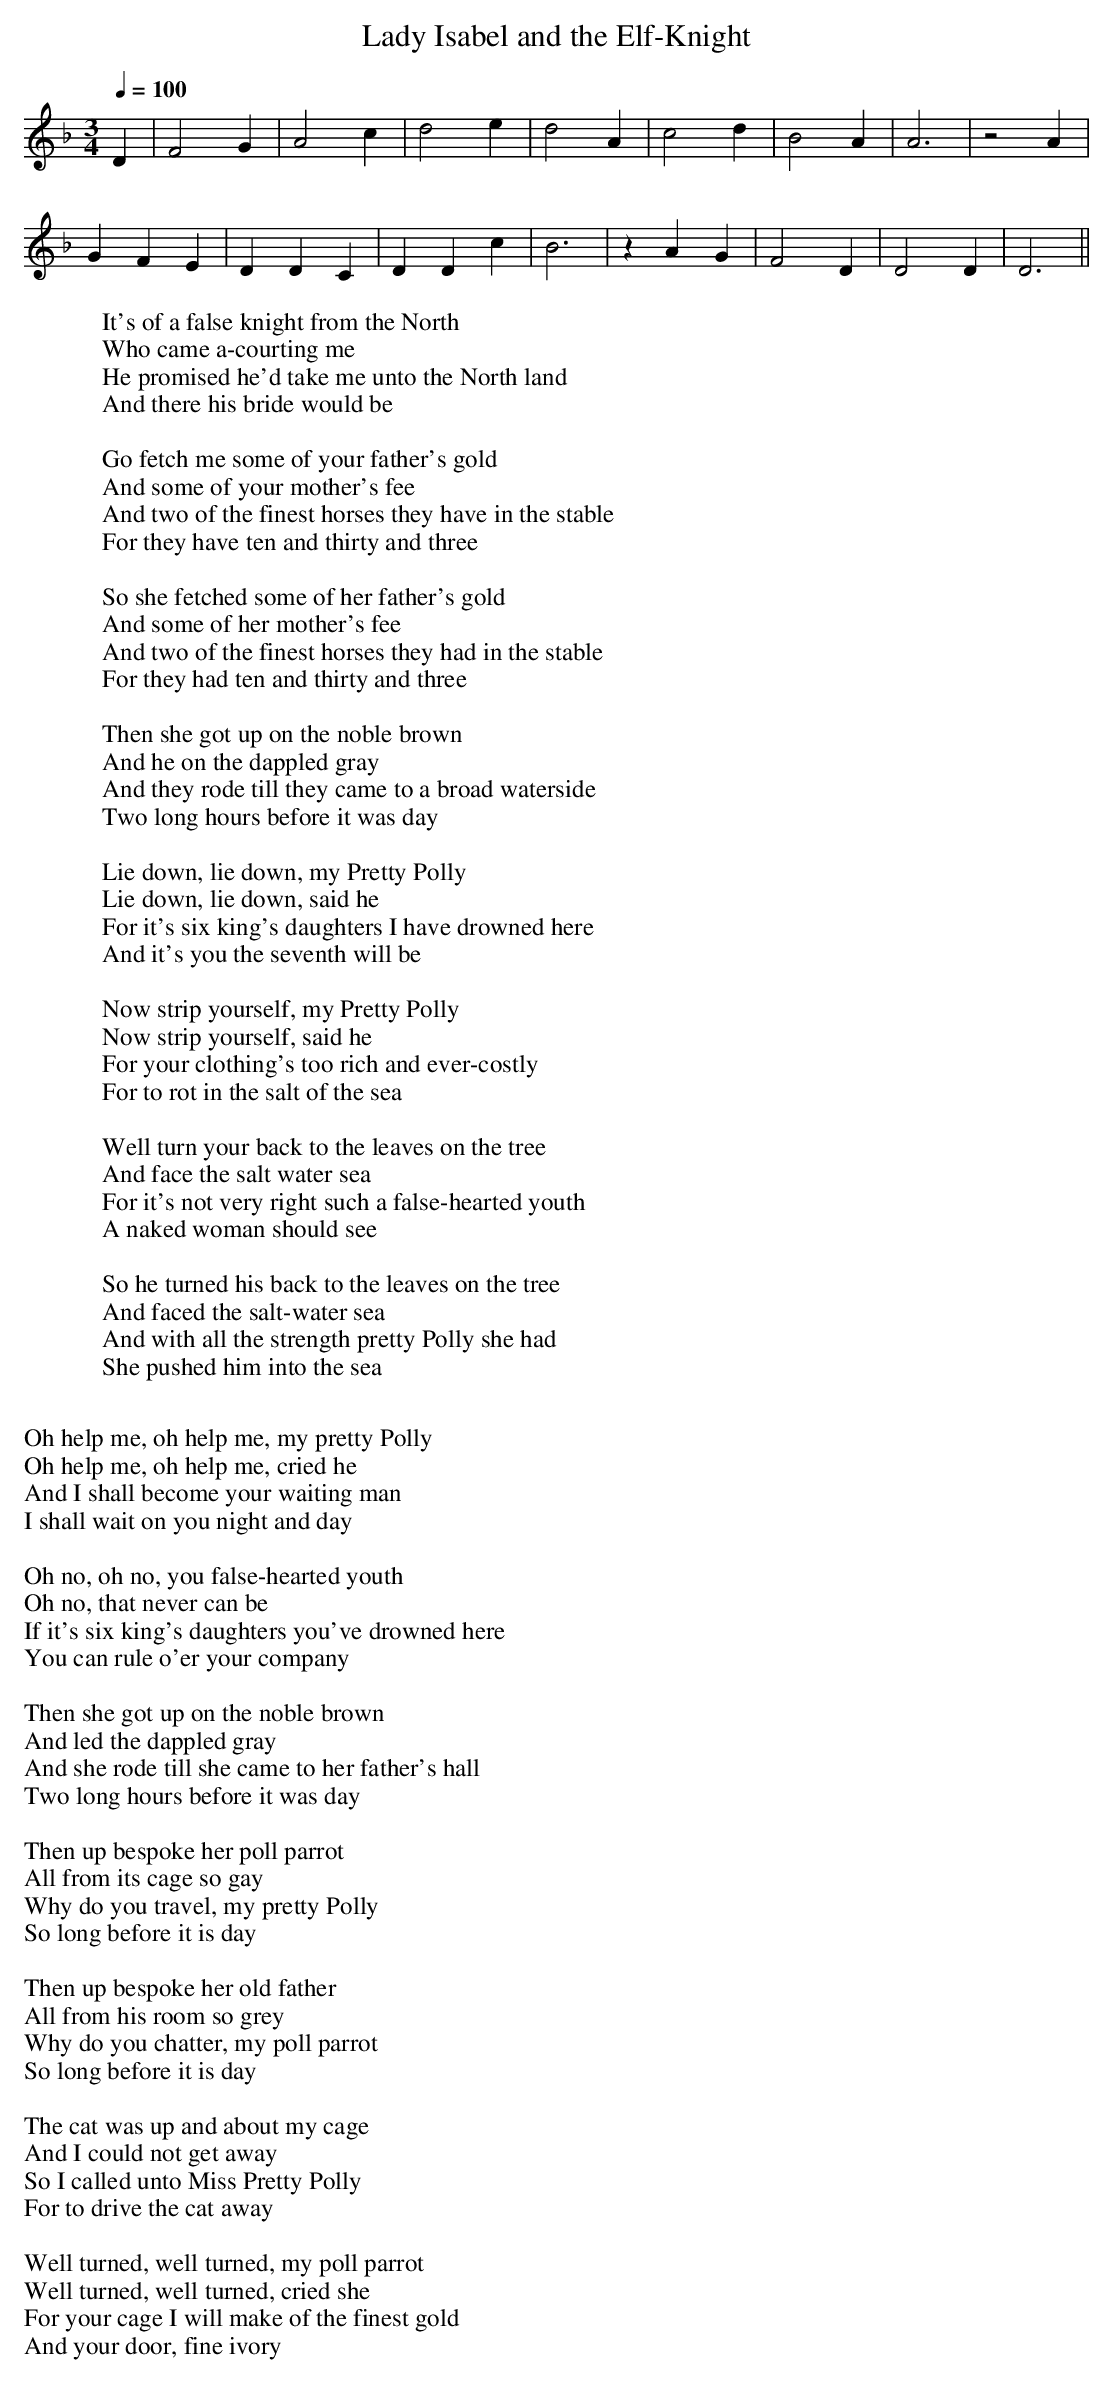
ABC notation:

X:1
T:Lady Isabel and the Elf-Knight
M:3/4
L:1/8
Q:1/4=100
W:It's of a false knight from the North
W:Who came a-courting me
W:He promised he'd take me unto the North land
W:And there his bride would be
W:
W:Go fetch me some of your father's gold
W:And some of your mother's fee
W:And two of the finest horses they have in the stable
W:For they have ten and thirty and three
W:
W:So she fetched some of her father's gold
W:And some of her mother's fee
W:And two of the finest horses they had in the stable
W:For they had ten and thirty and three
W:
W:Then she got up on the noble brown
W:And he on the dappled gray
W:And they rode till they came to a broad waterside
W:Two long hours before it was day
W:
W:Lie down, lie down, my Pretty Polly
W:Lie down, lie down, said he
W:For it's six king's daughters I have drowned here
W:And it's you the seventh will be
W:
W:Now strip yourself, my Pretty Polly
W:Now strip yourself, said he
W:For your clothing's too rich and ever-costly
W:For to rot in the salt of the sea
W:
W:Well turn your back to the leaves on the tree
W:And face the salt water sea
W:For it's not very right such a false-hearted youth
W:A naked woman should see
W:
W:So he turned his back to the leaves on the tree
W:And faced the salt-water sea
W:And with all the strength pretty Polly she had
W:She pushed him into the sea
W:
W:Oh help me, oh help me, my pretty Polly
W:Oh help me, oh help me, cried he
W:And I shall become your waiting man
W:I shall wait on you night and day
W:
W:Oh no, oh no, you false-hearted youth
W:Oh no, that never can be
W:If it's six king's daughters you've drowned here
W:You can rule o'er your company
W:
W:Then she got up on the noble brown
W:And led the dappled gray
W:And she rode till she came to her father's hall
W:Two long hours before it was day
W:
W:Then up bespoke her poll parrot
W:All from its cage so gay
W:Why do you travel, my pretty Polly
W:So long before it is day
W:
W:Then up bespoke her old father
W:All from his room so grey
W:Why do you chatter, my poll parrot
W:So long before it is day
W:
W:The cat was up and about my cage
W:And I could not get away
W:So I called unto Miss Pretty Polly
W:For to drive the cat away
W:
W:Well turned, well turned, my poll parrot
W:Well turned, well turned, cried she
W:For your cage I will make of the finest gold
W:And your door, fine ivory
K:F
D2|F4 G2|A4 c2|d4 e2|d4 A2|\
c4 d2|B4 A2|A6|z4 A2|
G2 F2 E2|D2 D2 C2|D2 D2 c2|B6|\
z2 A2- G2|F4 D2|D4 D2|D6||
